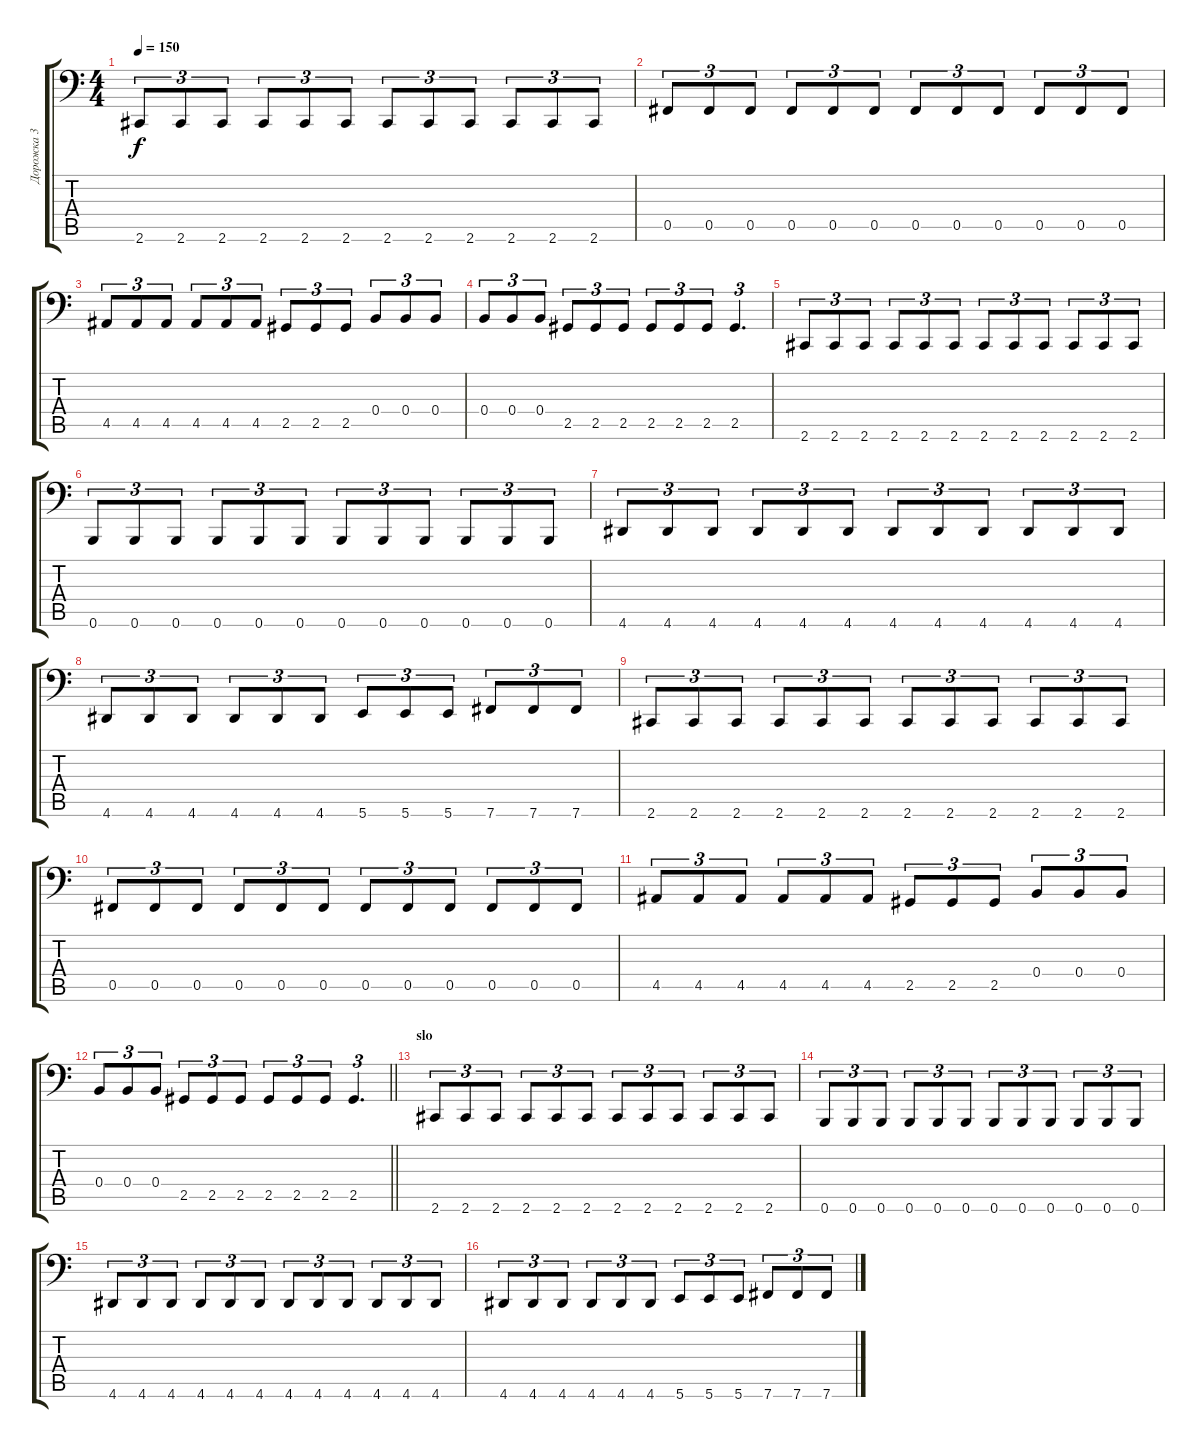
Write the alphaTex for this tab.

\track ("Дорожка 3" "Дорожка 3") {instrument electricbassfinger}
\staff {score tabs}
\tuning (Db3 Ab2 E2 B1 Gb1 B0) {hide}
\ts (4 4)
\tempo 150
\clef f4
\ks c
2.6.8{tu (3 2) dy f} 2.6.8{tu (3 2)} 2.6.8{tu (3 2)} 2.6.8{tu (3 2)} 2.6.8{tu (3 2)} 2.6.8{tu (3 2)} 2.6.8{tu (3 2)} 2.6.8{tu (3 2)} 2.6.8{tu (3 2)} 2.6.8{tu (3 2)} 2.6.8{tu (3 2)} 2.6.8{tu (3 2)} |
0.5.8{tu (3 2)} 0.5.8{tu (3 2)} 0.5.8{tu (3 2)} 0.5.8{tu (3 2)} 0.5.8{tu (3 2)} 0.5.8{tu (3 2)} 0.5.8{tu (3 2)} 0.5.8{tu (3 2)} 0.5.8{tu (3 2)} 0.5.8{tu (3 2)} 0.5.8{tu (3 2)} 0.5.8{tu (3 2)} |
4.5.8{tu (3 2)} 4.5.8{tu (3 2)} 4.5.8{tu (3 2)} 4.5.8{tu (3 2)} 4.5.8{tu (3 2)} 4.5.8{tu (3 2)} 2.5.8{tu (3 2)} 2.5.8{tu (3 2)} 2.5.8{tu (3 2)} 0.4.8{tu (3 2)} 0.4.8{tu (3 2)} 0.4.8{tu (3 2)} |
0.4.8{tu (3 2)} 0.4.8{tu (3 2)} 0.4.8{tu (3 2)} 2.5.8{tu (3 2)} 2.5.8{tu (3 2)} 2.5.8{tu (3 2)} 2.5.8{tu (3 2)} 2.5.8{tu (3 2)} 2.5.8{tu (3 2)} 2.5.4{d tu (3 2)} |
2.6.8{tu (3 2)} 2.6.8{tu (3 2)} 2.6.8{tu (3 2)} 2.6.8{tu (3 2)} 2.6.8{tu (3 2)} 2.6.8{tu (3 2)} 2.6.8{tu (3 2)} 2.6.8{tu (3 2)} 2.6.8{tu (3 2)} 2.6.8{tu (3 2)} 2.6.8{tu (3 2)} 2.6.8{tu (3 2)} |
0.6.8{tu (3 2)} 0.6.8{tu (3 2)} 0.6.8{tu (3 2)} 0.6.8{tu (3 2)} 0.6.8{tu (3 2)} 0.6.8{tu (3 2)} 0.6.8{tu (3 2)} 0.6.8{tu (3 2)} 0.6.8{tu (3 2)} 0.6.8{tu (3 2)} 0.6.8{tu (3 2)} 0.6.8{tu (3 2)} |
4.6.8{tu (3 2)} 4.6.8{tu (3 2)} 4.6.8{tu (3 2)} 4.6.8{tu (3 2)} 4.6.8{tu (3 2)} 4.6.8{tu (3 2)} 4.6.8{tu (3 2)} 4.6.8{tu (3 2)} 4.6.8{tu (3 2)} 4.6.8{tu (3 2)} 4.6.8{tu (3 2)} 4.6.8{tu (3 2)} |
4.6.8{tu (3 2)} 4.6.8{tu (3 2)} 4.6.8{tu (3 2)} 4.6.8{tu (3 2)} 4.6.8{tu (3 2)} 4.6.8{tu (3 2)} 5.6.8{tu (3 2)} 5.6.8{tu (3 2)} 5.6.8{tu (3 2)} 7.6.8{tu (3 2)} 7.6.8{tu (3 2)} 7.6.8{tu (3 2)} |
2.6.8{tu (3 2)} 2.6.8{tu (3 2)} 2.6.8{tu (3 2)} 2.6.8{tu (3 2)} 2.6.8{tu (3 2)} 2.6.8{tu (3 2)} 2.6.8{tu (3 2)} 2.6.8{tu (3 2)} 2.6.8{tu (3 2)} 2.6.8{tu (3 2)} 2.6.8{tu (3 2)} 2.6.8{tu (3 2)} |
0.5.8{tu (3 2)} 0.5.8{tu (3 2)} 0.5.8{tu (3 2)} 0.5.8{tu (3 2)} 0.5.8{tu (3 2)} 0.5.8{tu (3 2)} 0.5.8{tu (3 2)} 0.5.8{tu (3 2)} 0.5.8{tu (3 2)} 0.5.8{tu (3 2)} 0.5.8{tu (3 2)} 0.5.8{tu (3 2)} |
4.5.8{tu (3 2)} 4.5.8{tu (3 2)} 4.5.8{tu (3 2)} 4.5.8{tu (3 2)} 4.5.8{tu (3 2)} 4.5.8{tu (3 2)} 2.5.8{tu (3 2)} 2.5.8{tu (3 2)} 2.5.8{tu (3 2)} 0.4.8{tu (3 2)} 0.4.8{tu (3 2)} 0.4.8{tu (3 2)} |
\barLineRight lightlight
0.4.8{tu (3 2)} 0.4.8{tu (3 2)} 0.4.8{tu (3 2)} 2.5.8{tu (3 2)} 2.5.8{tu (3 2)} 2.5.8{tu (3 2)} 2.5.8{tu (3 2)} 2.5.8{tu (3 2)} 2.5.8{tu (3 2)} 2.5.4{d tu (3 2)} |
\section ("" "slo")
2.6.8{tu (3 2)} 2.6.8{tu (3 2)} 2.6.8{tu (3 2)} 2.6.8{tu (3 2)} 2.6.8{tu (3 2)} 2.6.8{tu (3 2)} 2.6.8{tu (3 2)} 2.6.8{tu (3 2)} 2.6.8{tu (3 2)} 2.6.8{tu (3 2)} 2.6.8{tu (3 2)} 2.6.8{tu (3 2)} |
0.6.8{tu (3 2)} 0.6.8{tu (3 2)} 0.6.8{tu (3 2)} 0.6.8{tu (3 2)} 0.6.8{tu (3 2)} 0.6.8{tu (3 2)} 0.6.8{tu (3 2)} 0.6.8{tu (3 2)} 0.6.8{tu (3 2)} 0.6.8{tu (3 2)} 0.6.8{tu (3 2)} 0.6.8{tu (3 2)} |
4.6.8{tu (3 2)} 4.6.8{tu (3 2)} 4.6.8{tu (3 2)} 4.6.8{tu (3 2)} 4.6.8{tu (3 2)} 4.6.8{tu (3 2)} 4.6.8{tu (3 2)} 4.6.8{tu (3 2)} 4.6.8{tu (3 2)} 4.6.8{tu (3 2)} 4.6.8{tu (3 2)} 4.6.8{tu (3 2)} |
4.6.8{tu (3 2)} 4.6.8{tu (3 2)} 4.6.8{tu (3 2)} 4.6.8{tu (3 2)} 4.6.8{tu (3 2)} 4.6.8{tu (3 2)} 5.6.8{tu (3 2)} 5.6.8{tu (3 2)} 5.6.8{tu (3 2)} 7.6.8{tu (3 2)} 7.6.8{tu (3 2)} 7.6.8{tu (3 2)}
